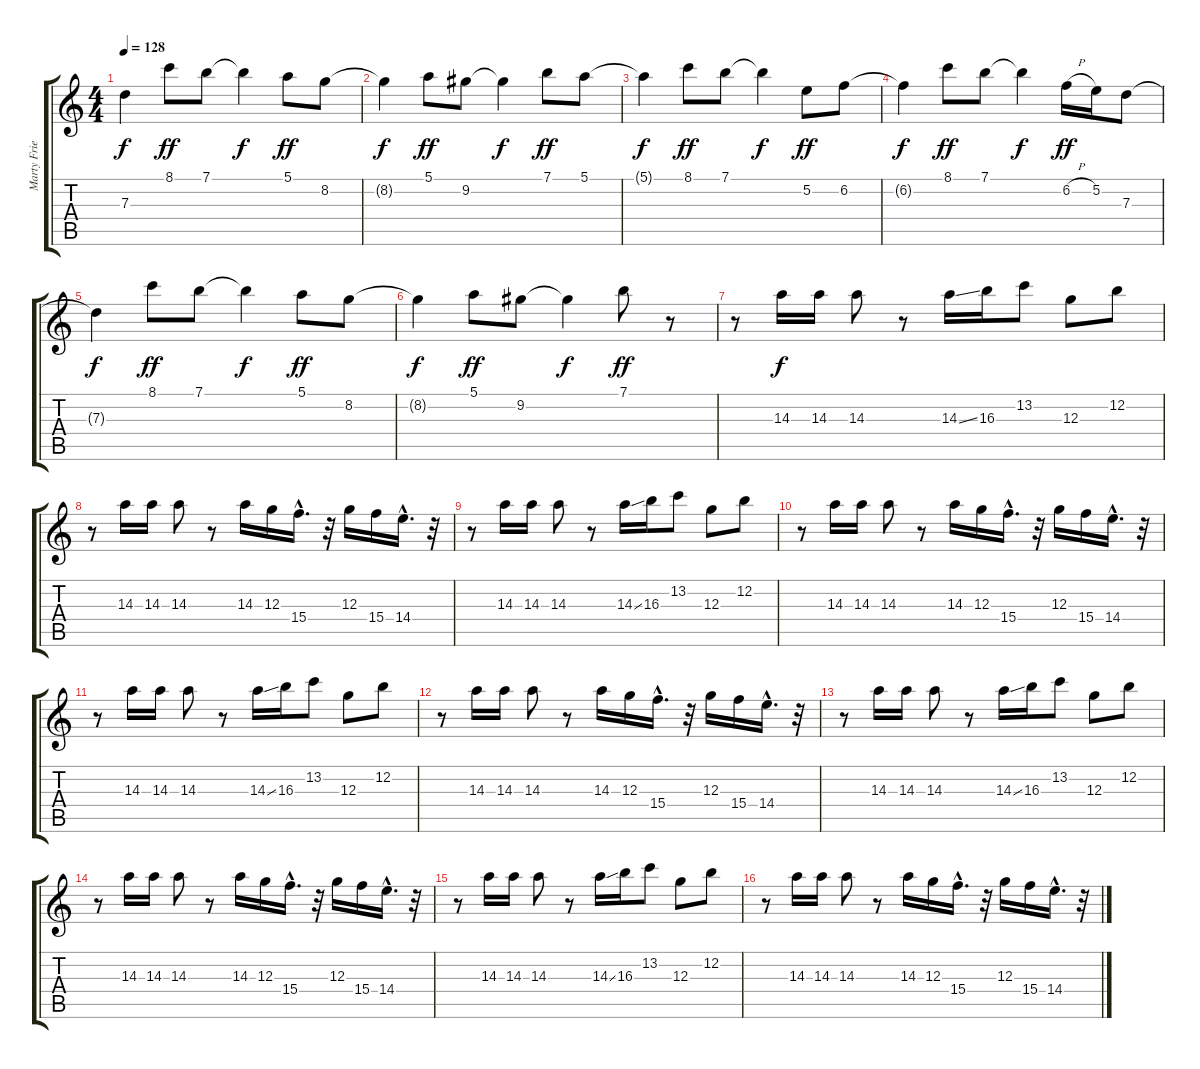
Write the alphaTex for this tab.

\track ("Marty Friedman" "Marty Frie") {instrument distortionguitar}
\staff {score tabs}
\tuning (E4 B3 G3 D3 A2 E2) {hide}
\ts (4 4)
\tempo 128
\clef g2
\ks c
7.3{t}.4{dy f} 8.1.8{dy ff} 7.1.8 7.1{t}.4{dy f} 5.1.8{dy ff} 8.2.8 |
8.2{t}.4{dy f} 5.1.8{dy ff} 9.2.8 9.2{t}.4{dy f} 7.1.8{dy ff} 5.1.8 |
5.1{t}.4{dy f} 8.1.8{dy ff} 7.1.8 7.1{t}.4{dy f} 5.2.8{dy ff} 6.2.8 |
6.2{t}.4{dy f} 8.1.8{dy ff} 7.1.8 7.1{t}.4{dy f} 6.2{h}.16{dy ff} 5.2.16 7.3.8 |
7.3{t}.4{dy f} 8.1.8{dy ff} 7.1.8 7.1{t}.4{dy f} 5.1.8{dy ff} 8.2.8 |
8.2{t}.4{dy f} 5.1.8{dy ff} 9.2.8 9.2{t}.4{dy f} 7.1.8{dy ff} r.8 |
r.8 14.3.16{dy f} 14.3.16 14.3.8 r.8 14.3{ss}.16 16.3.16 13.2.8 12.3.8 12.2.8 |
r.8 14.3.16 14.3.16 14.3.8 r.8 14.3.16 12.3.16 15.4{hac}.16{d} r.32 12.3.16 15.4.16 14.4{hac}.16{d} r.32 |
r.8 14.3.16 14.3.16 14.3.8 r.8 14.3{ss}.16 16.3.16 13.2.8 12.3.8 12.2.8 |
r.8 14.3.16 14.3.16 14.3.8 r.8 14.3.16 12.3.16 15.4{hac}.16{d} r.32 12.3.16 15.4.16 14.4{hac}.16{d} r.32 |
r.8 14.3.16 14.3.16 14.3.8 r.8 14.3{ss}.16 16.3.16 13.2.8 12.3.8 12.2.8 |
r.8 14.3.16 14.3.16 14.3.8 r.8 14.3.16 12.3.16 15.4{hac}.16{d} r.32 12.3.16 15.4.16 14.4{hac}.16{d} r.32 |
r.8 14.3.16 14.3.16 14.3.8 r.8 14.3{ss}.16 16.3.16 13.2.8 12.3.8 12.2.8 |
r.8 14.3.16 14.3.16 14.3.8 r.8 14.3.16 12.3.16 15.4{hac}.16{d} r.32 12.3.16 15.4.16 14.4{hac}.16{d} r.32 |
r.8 14.3.16 14.3.16 14.3.8 r.8 14.3{ss}.16 16.3.16 13.2.8 12.3.8 12.2.8 |
r.8 14.3.16 14.3.16 14.3.8 r.8 14.3.16 12.3.16 15.4{hac}.16{d} r.32 12.3.16 15.4.16 14.4{hac}.16{d} r.32
